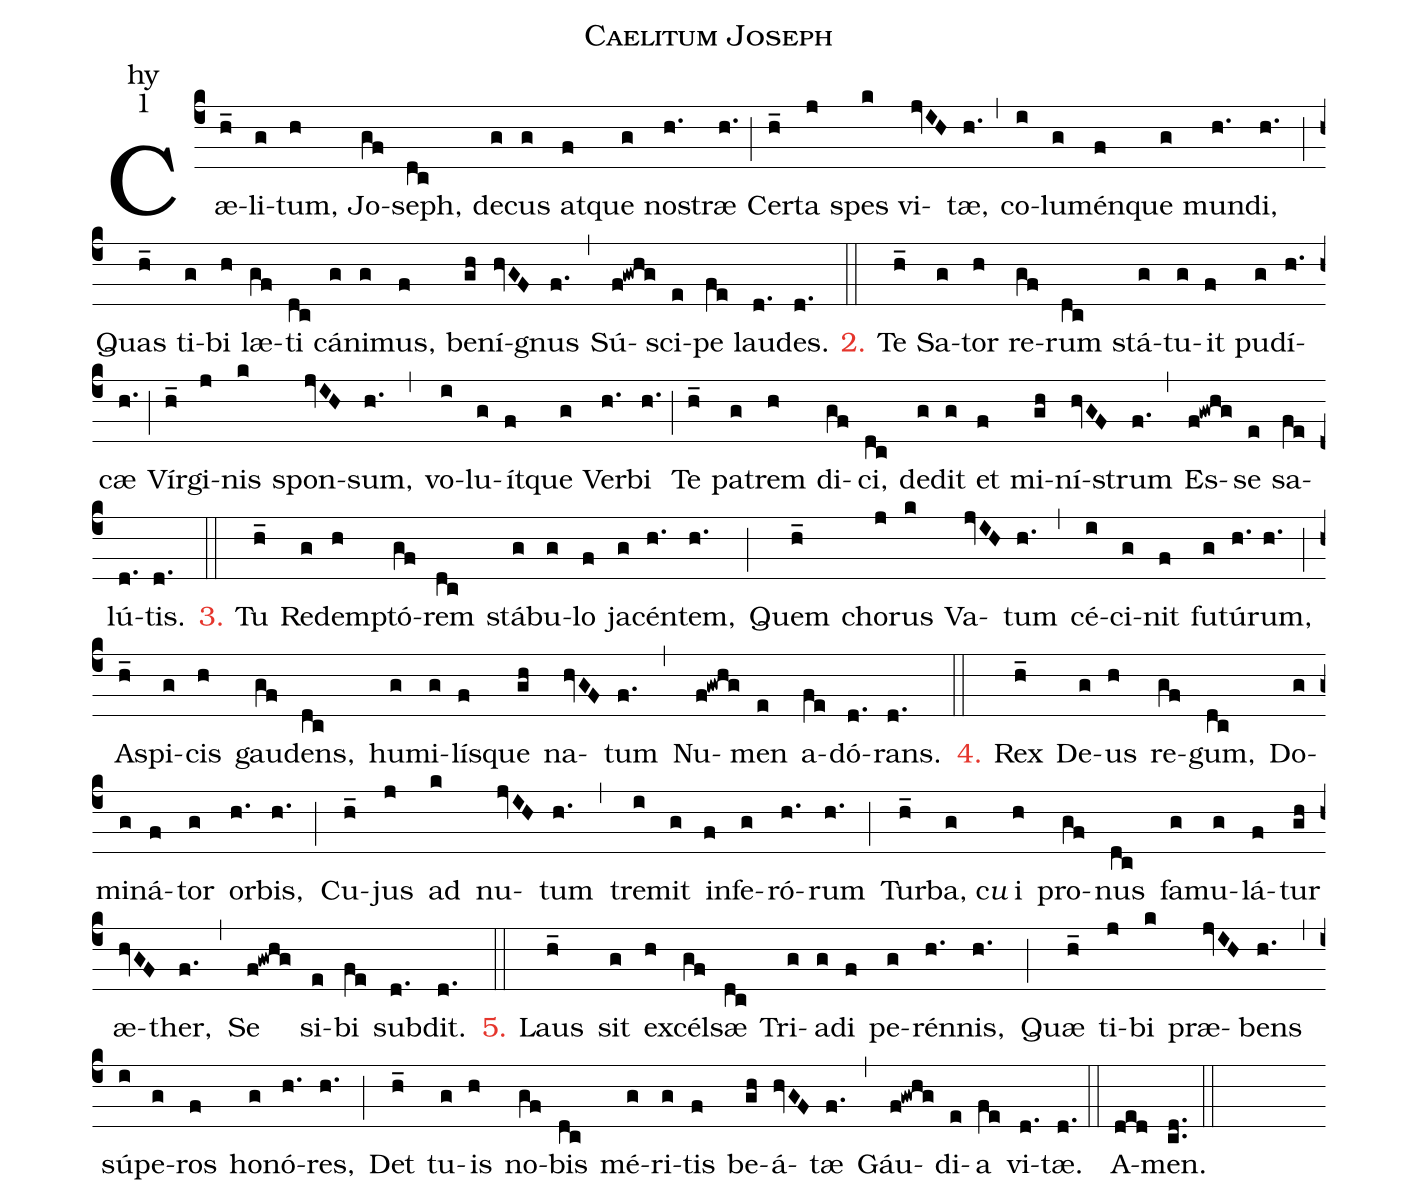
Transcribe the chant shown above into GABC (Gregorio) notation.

name:Caelitum Joseph;
office-part:hy;
mode:1;
%%
initial-style: 1;
%%
(c4) Cæ(h_)li(g)tum,(h) Jo(gf)seph,(dc)
de(g)cus(g) at(f)que(g) no(h.)stræ(h.) (;)
Cer(h_)ta(j) spes(k) vi(jvIH)tæ,(h.) (,)
co(i)lu(g)mén(f)que(g) mun(h.)di,(h.) (;)
Quas(h_) ti(g)bi(h) læ(gf)ti(dc)
cá(g)ni(g)mus,(f) be(gh)ní(hvGF)gnus(f.) (,)
Sú(f!gwhg)sci(e)pe(fe) lau(d.)des.(d.) (::)

<c>2.</c> Te(h_) Sa(g)tor(h) re(gf)rum(dc)
stá(g)tu(g)it(f) pu(g)dí(h.)cæ(h.) (;)
Vír(h_)gi(j)nis(k) spon(jvIH)sum,(h.) (,)
vo(i)lu(g)ít(f)que(g) Ver(h.)bi(h.) (;)
Te(h_) pa(g)trem(h) di(gf)ci,(dc)
de(g)dit(g) et(f) mi(gh)ní(hvGF)strum(f.) (,)
Es(f!gwhg)se(e) sa(fe)lú(d.)tis.(d.) (::)

<c>3.</c> Tu(h_) Re(g)dem(h)ptó(gf)rem(dc)
stá(g)bu(g)lo(f) ja(g)cén(h.)tem,(h.) (;)
Quem(h_) cho(j)rus(k) Va(jvIH)tum(h.) (,)
cé(i)ci(g)nit(f) fu(g)tú(h.)rum,(h.) (;)
A(h_)spi(g)cis(h) gau(gf)dens,(dc)
hu(g)mi(g)lís(f)que(gh) na(hvGF)tum(f.) (,)
Nu(f!gwhg)men(e) a(fe)dó(d.)rans.(d.) (::)

<c>4.</c> Rex(h_) De(g)us(h) re(gf)gum,(dc)
Do(g)mi(g)ná(f)tor(g) or(h.)bis,(h.) (;)
Cu(h_)jus(j) ad(k) nu(jvIH)tum(h.) (,)
tre(i)mit(g) in(f)fe(g)ró(h.)rum(h.) (;)
Tur(h_)ba,(g) c<i>u</i>()i(h) pro(gf)nus(dc)
fa(g)mu(g)lá(f)tur(gh) æ(hvGF)ther,(f.) (,)
Se(f!gwhg) si(e)bi(fe) sub(d.)dit.(d.) (::)

<c>5.</c> Laus(h_) sit(g) ex(h)cél(gf)sæ(dc)
Tri(g)a(g)di(f) pe(g)rén(h.)nis,(h.) (;)
Quæ(h_) ti(j)bi(k) præ(jvIH)bens(h.) (,)
sú(i)pe(g)ros(f) ho(g)nó(h.)res,(h.) (;)
Det(h_) tu(g)is(h) no(gf)bis(dc)
mé(g)ri(g)tis(f) be(gh)á(hvGF)tæ(f.) (,)
Gáu(f!gwhg)di(e)a(fe) vi(d.)tæ.(d.) (::)
A(ded)men.(cd..) (::)
